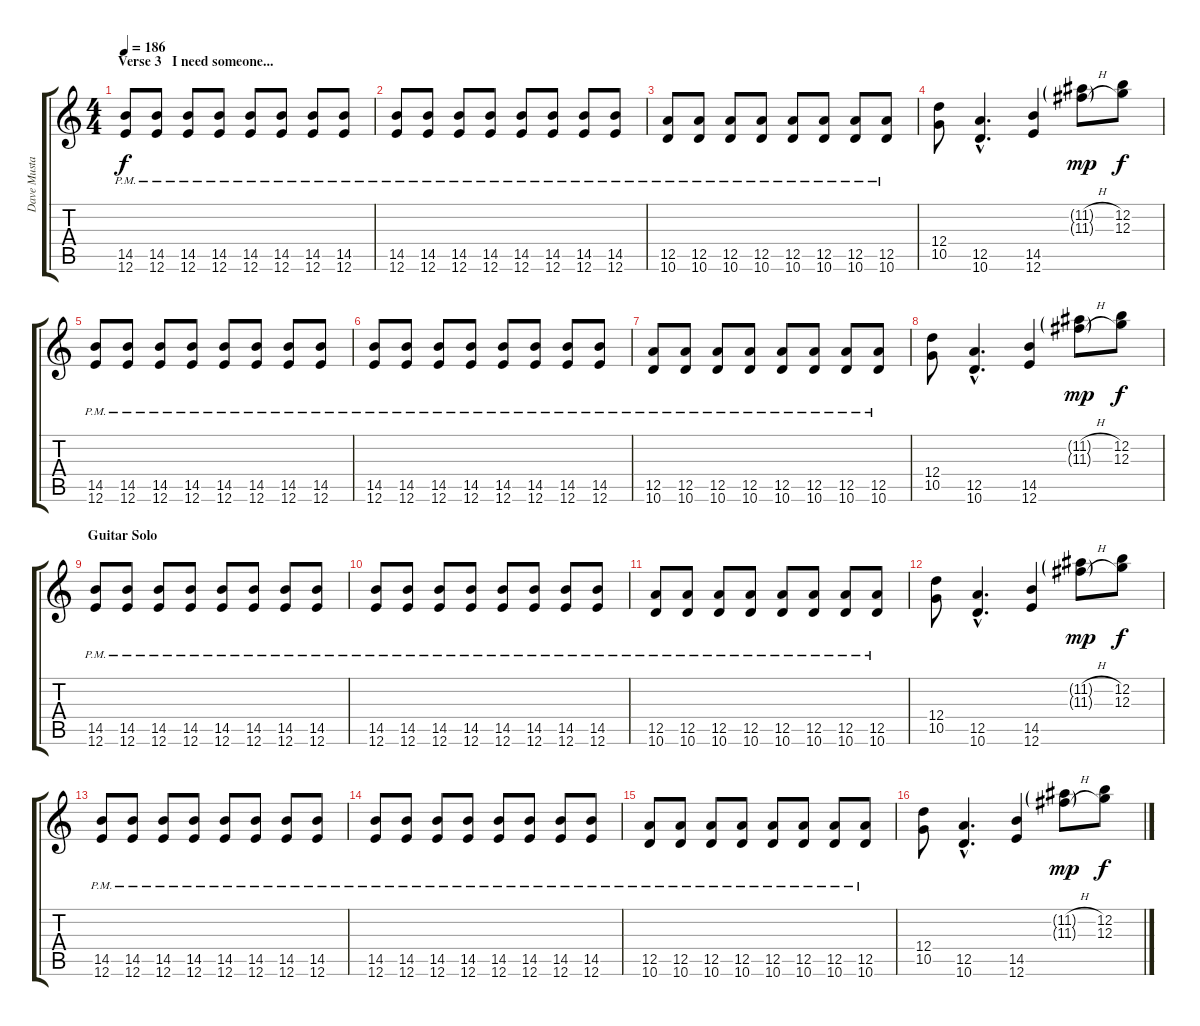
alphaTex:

\track ("Dave Mustaine [Guitar] " "Dave Musta") {instrument distortionguitar}
\staff {score tabs}
\tuning (E4 B3 G3 D3 A2 E2) {hide}
\ts (4 4)
\section ("" "Verse 3   I need someone...")
\tempo 186
\clef g2
\ks c
(14.5{pm} 12.6{pm}).8{dy f} (14.5{pm} 12.6{pm}).8 (14.5{pm} 12.6{pm}).8 (14.5{pm} 12.6{pm}).8 (14.5{pm} 12.6{pm}).8 (14.5{pm} 12.6{pm}).8 (14.5{pm} 12.6{pm}).8 (14.5{pm} 12.6{pm}).8 |
(14.5{pm} 12.6{pm}).8 (14.5{pm} 12.6{pm}).8 (14.5{pm} 12.6{pm}).8 (14.5{pm} 12.6{pm}).8 (14.5{pm} 12.6{pm}).8 (14.5{pm} 12.6{pm}).8 (14.5{pm} 12.6{pm}).8 (14.5{pm} 12.6{pm}).8 |
(12.5{pm} 10.6{pm}).8 (12.5{pm} 10.6{pm}).8 (12.5{pm} 10.6{pm}).8 (12.5{pm} 10.6{pm}).8 (12.5{pm} 10.6{pm}).8 (12.5{pm} 10.6{pm}).8 (12.5{pm} 10.6{pm}).8 (12.5{pm} 10.6{pm}).8 |
(12.4 10.5).8 (12.5{hac} 10.6{hac}).4{d} (14.5 12.6).4 (11.2{h g} 11.3{h g}).8{dy mp} (12.2 12.3).8{dy f} |
(14.5{pm} 12.6{pm}).8 (14.5{pm} 12.6{pm}).8 (14.5{pm} 12.6{pm}).8 (14.5{pm} 12.6{pm}).8 (14.5{pm} 12.6{pm}).8 (14.5{pm} 12.6{pm}).8 (14.5{pm} 12.6{pm}).8 (14.5{pm} 12.6{pm}).8 |
(14.5{pm} 12.6{pm}).8 (14.5{pm} 12.6{pm}).8 (14.5{pm} 12.6{pm}).8 (14.5{pm} 12.6{pm}).8 (14.5{pm} 12.6{pm}).8 (14.5{pm} 12.6{pm}).8 (14.5{pm} 12.6{pm}).8 (14.5{pm} 12.6{pm}).8 |
(12.5{pm} 10.6{pm}).8 (12.5{pm} 10.6{pm}).8 (12.5{pm} 10.6{pm}).8 (12.5{pm} 10.6{pm}).8 (12.5{pm} 10.6{pm}).8 (12.5{pm} 10.6{pm}).8 (12.5{pm} 10.6{pm}).8 (12.5{pm} 10.6{pm}).8 |
(12.4 10.5).8 (12.5{hac} 10.6{hac}).4{d} (14.5 12.6).4 (11.2{h g} 11.3{h g}).8{dy mp} (12.2 12.3).8{dy f} |
\section ("" "Guitar Solo")
(14.5{pm} 12.6{pm}).8 (14.5{pm} 12.6{pm}).8 (14.5{pm} 12.6{pm}).8 (14.5{pm} 12.6{pm}).8 (14.5{pm} 12.6{pm}).8 (14.5{pm} 12.6{pm}).8 (14.5{pm} 12.6{pm}).8 (14.5{pm} 12.6{pm}).8 |
(14.5{pm} 12.6{pm}).8 (14.5{pm} 12.6{pm}).8 (14.5{pm} 12.6{pm}).8 (14.5{pm} 12.6{pm}).8 (14.5{pm} 12.6{pm}).8 (14.5{pm} 12.6{pm}).8 (14.5{pm} 12.6{pm}).8 (14.5{pm} 12.6{pm}).8 |
(12.5{pm} 10.6{pm}).8 (12.5{pm} 10.6{pm}).8 (12.5{pm} 10.6{pm}).8 (12.5{pm} 10.6{pm}).8 (12.5{pm} 10.6{pm}).8 (12.5{pm} 10.6{pm}).8 (12.5{pm} 10.6{pm}).8 (12.5{pm} 10.6{pm}).8 |
(12.4 10.5).8 (12.5{hac} 10.6{hac}).4{d} (14.5 12.6).4 (11.2{h g} 11.3{h g}).8{dy mp} (12.2 12.3).8{dy f} |
(14.5{pm} 12.6{pm}).8 (14.5{pm} 12.6{pm}).8 (14.5{pm} 12.6{pm}).8 (14.5{pm} 12.6{pm}).8 (14.5{pm} 12.6{pm}).8 (14.5{pm} 12.6{pm}).8 (14.5{pm} 12.6{pm}).8 (14.5{pm} 12.6{pm}).8 |
(14.5{pm} 12.6{pm}).8 (14.5{pm} 12.6{pm}).8 (14.5{pm} 12.6{pm}).8 (14.5{pm} 12.6{pm}).8 (14.5{pm} 12.6{pm}).8 (14.5{pm} 12.6{pm}).8 (14.5{pm} 12.6{pm}).8 (14.5{pm} 12.6{pm}).8 |
(12.5{pm} 10.6{pm}).8 (12.5{pm} 10.6{pm}).8 (12.5{pm} 10.6{pm}).8 (12.5{pm} 10.6{pm}).8 (12.5{pm} 10.6{pm}).8 (12.5{pm} 10.6{pm}).8 (12.5{pm} 10.6{pm}).8 (12.5{pm} 10.6{pm}).8 |
(12.4 10.5).8 (12.5{hac} 10.6{hac}).4{d} (14.5 12.6).4 (11.2{h g} 11.3{h g}).8{dy mp} (12.2 12.3).8{dy f}
